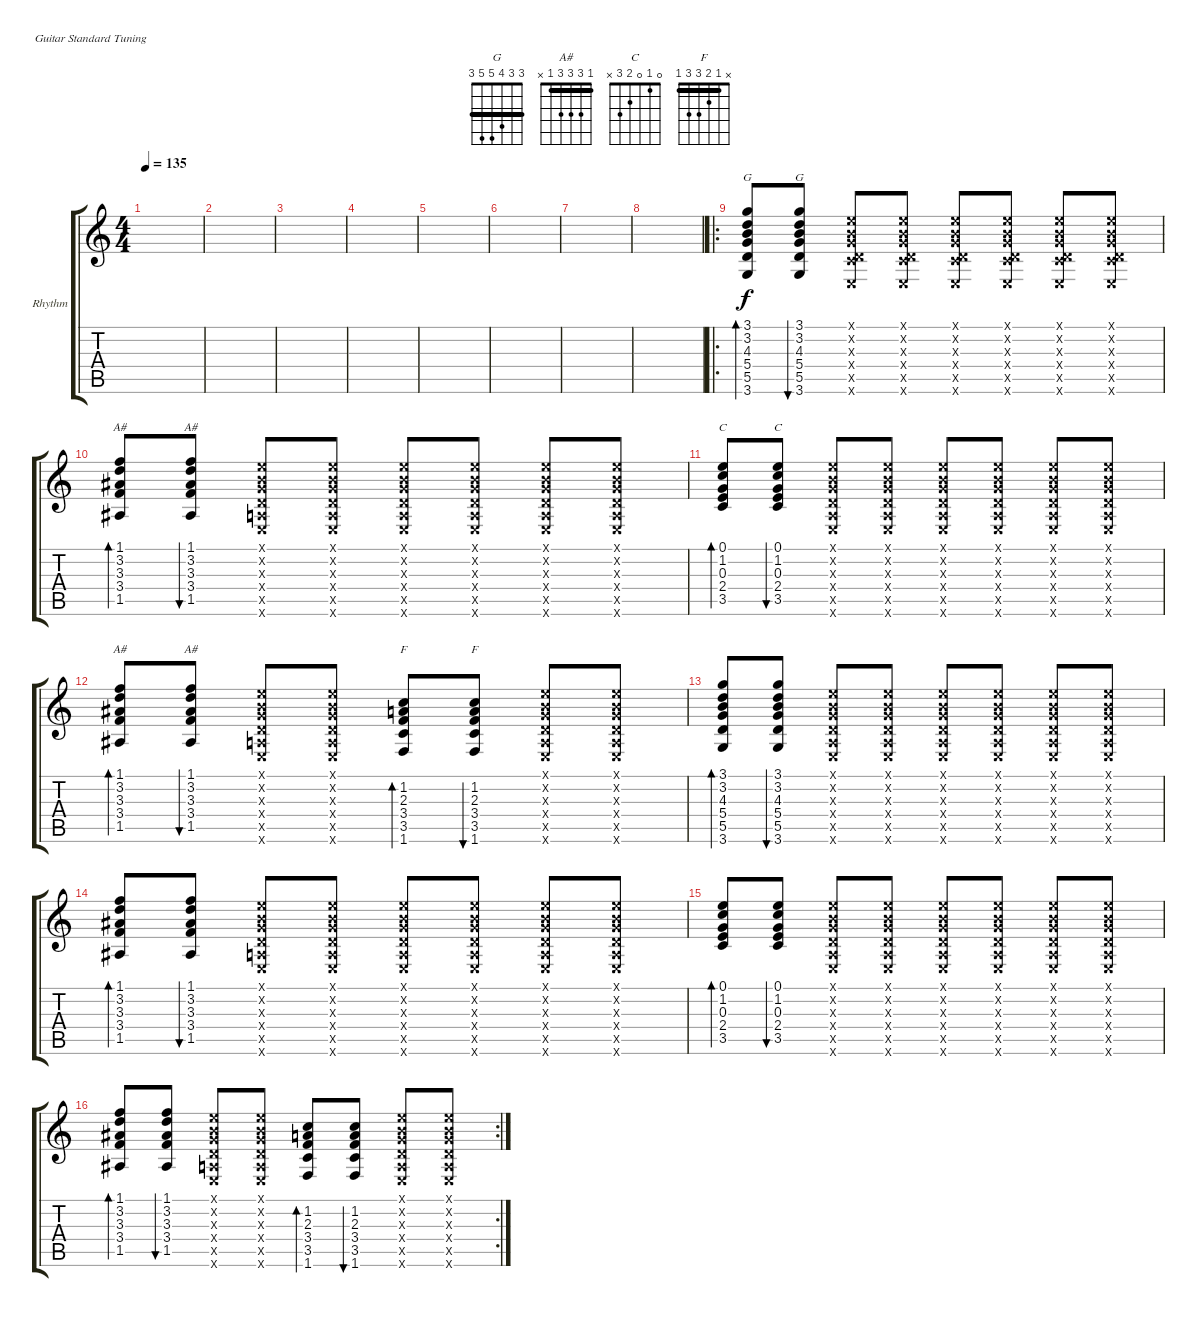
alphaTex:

\defaultSystemsLayout 4
\bracketExtendMode groupsimilarinstruments
\firstSystemTrackNameOrientation horizontal
\otherSystemsTrackNameOrientation horizontal
\track ("Rhythm Guirar" "Rhythm") {instrument acousticguitarsteel}
\staff {score tabs}
\tuning (E4 B3 G3 D3 A2 E2)
\chord ("G" 3 3 4 5 5 3) {barre (3 3)}
\chord ("A#" 1 3 3 3 1 x) {barre 1}
\chord ("C" 0 1 0 2 3 x)
\chord ("F" x 1 2 3 3 1) {barre 1}
\ts (4 4)
\ac
\tempo 135
\clef g2
\ks c
|
|
|
|
|
|
|
|
\ro
(3.6 5.5 5.4 4.3 3.2 3.1).8{bd 30 ch "G"} (3.6 5.5 5.4 4.3 3.2 3.1).8{bu 30 ch "G"} (3.5{x} 0.4{x} 0.3{x} 0.2{x} 0.1{x} 0.6{x}).8 (3.5{x} 0.6{x} 0.4{x} 0.3{x} 0.2{x} 0.1{x}).8 (3.5{x} 0.6{x} 0.1{x} 0.2{x} 0.3{x} 0.4{x}).8 (3.5{x} 0.6{x} 0.4{x} 0.3{x} 0.2{x} 0.1{x}).8 (3.5{x} 0.6{x} 0.1{x} 0.2{x} 0.3{x} 0.4{x}).8 (3.5{x} 0.6{x} 0.4{x} 0.3{x} 0.2{x} 0.1{x}).8 |
(1.5 3.4 3.3 3.2 1.1).8{bd 30 ch "A#"} (1.5 3.4 3.3 3.2 1.1).8{bu 30 ch "A#"} (0.5{x} 0.4{x} 0.1{x} 0.2{x} 0.3{x} 0.6{x}).8 (0.5{x} 0.4{x} 0.1{x} 0.2{x} 0.3{x} 0.6{x}).8 (0.5{x} 0.4{x} 0.1{x} 0.2{x} 0.3{x} 0.6{x}).8 (0.5{x} 0.4{x} 0.1{x} 0.2{x} 0.3{x} 0.6{x}).8 (0.5{x} 0.4{x} 0.1{x} 0.2{x} 0.3{x} 0.6{x}).8 (0.5{x} 0.4{x} 0.3{x} 0.2{x} 0.1{x} 0.6{x}).8 |
(3.5 2.4 0.3 1.2 0.1).8{bd 30 ch "C"} (3.5 2.4 0.3 1.2 0.1).8{bu 30 ch "C"} (0.5{x} 0.4{x} 0.3{x} 0.2{x} 0.1{x} 0.6{x}).8 (0.5{x} 0.4{x} 0.3{x} 0.2{x} 0.1{x} 0.6{x}).8 (0.5{x} 0.4{x} 0.3{x} 0.2{x} 0.1{x} 0.6{x}).8 (0.5{x} 0.4{x} 0.3{x} 0.2{x} 0.1{x} 0.6{x}).8 (0.5{x} 0.4{x} 0.3{x} 0.2{x} 0.1{x} 0.6{x}).8 (0.5{x} 0.4{x} 0.3{x} 0.2{x} 0.1{x} 0.6{x}).8 |
(1.5 3.4 3.3 3.2 1.1).8{bd 30 ch "A#"} (1.5 3.4 3.3 3.2 1.1).8{bu 30 ch "A#"} (0.5{x} 0.4{x} 0.3{x} 0.2{x} 0.1{x} 0.6{x}).8 (0.5{x} 0.4{x} 0.3{x} 0.2{x} 0.1{x} 0.6{x}).8 (1.6 3.5 3.4 2.3 1.2).8{bd 30 ch "F"} (1.6 3.5 3.4 2.3 1.2).8{bu 30 ch "F"} (0.5{x} 0.4{x} 0.3{x} 0.2{x} 0.1{x} 0.6{x}).8 (0.5{x} 0.4{x} 0.3{x} 0.2{x} 0.1{x} 0.6{x}).8 |
(3.6 5.5 5.4 4.3 3.2 3.1).8{bd 30} (3.6 5.5 5.4 4.3 3.2 3.1).8{bu 30} (0.5{x} 0.4{x} 0.3{x} 0.2{x} 0.1{x} 0.6{x}).8 (0.5{x} 0.4{x} 0.3{x} 0.2{x} 0.1{x} 0.6{x}).8 (0.5{x} 0.4{x} 0.3{x} 0.2{x} 0.1{x} 0.6{x}).8 (0.5{x} 0.4{x} 0.3{x} 0.2{x} 0.1{x} 0.6{x}).8 (0.5{x} 0.4{x} 0.3{x} 0.2{x} 0.1{x} 0.6{x}).8 (0.5{x} 0.4{x} 0.3{x} 0.2{x} 0.1{x} 0.6{x}).8 |
(1.5 3.4 3.3 3.2 1.1).8{bd 30} (1.5 3.4 3.3 3.2 1.1).8{bu 30} (0.5{x} 0.4{x} 0.3{x} 0.2{x} 0.1{x} 0.6{x}).8 (0.5{x} 0.4{x} 0.3{x} 0.2{x} 0.1{x} 0.6{x}).8 (0.5{x} 0.4{x} 0.3{x} 0.2{x} 0.1{x} 0.6{x}).8 (0.5{x} 0.4{x} 0.3{x} 0.2{x} 0.1{x} 0.6{x}).8 (0.5{x} 0.4{x} 0.3{x} 0.2{x} 0.1{x} 0.6{x}).8 (0.5{x} 0.4{x} 0.3{x} 0.2{x} 0.1{x} 0.6{x}).8 |
(3.5 2.4 0.3 1.2 0.1).8{bd 30} (3.5 2.4 0.3 1.2 0.1).8{bu 30} (0.5{x} 0.4{x} 0.3{x} 0.2{x} 0.1{x} 0.6{x}).8 (0.5{x} 0.4{x} 0.3{x} 0.2{x} 0.1{x} 0.6{x}).8 (0.5{x} 0.4{x} 0.3{x} 0.2{x} 0.1{x} 0.6{x}).8 (0.5{x} 0.4{x} 0.3{x} 0.2{x} 0.1{x} 0.6{x}).8 (0.5{x} 0.4{x} 0.3{x} 0.2{x} 0.1{x} 0.6{x}).8 (0.5{x} 0.4{x} 0.3{x} 0.2{x} 0.1{x} 0.6{x}).8 |
\rc 2
(1.5 3.4 3.3 3.2 1.1).8{bd 30} (1.5 3.4 3.3 3.2 1.1).8{bu 30} (0.5{x} 0.4{x} 0.3{x} 0.2{x} 0.1{x} 0.6{x}).8 (0.5{x} 0.4{x} 0.3{x} 0.2{x} 0.1{x} 0.6{x}).8 (1.6 3.5 3.4 2.3 1.2).8{bd 30} (1.6 3.5 3.4 2.3 1.2).8{bu 30} (0.5{x} 0.4{x} 0.3{x} 0.2{x} 0.1{x} 0.6{x}).8 (0.5{x} 0.4{x} 0.3{x} 0.2{x} 0.1{x} 0.6{x}).8
